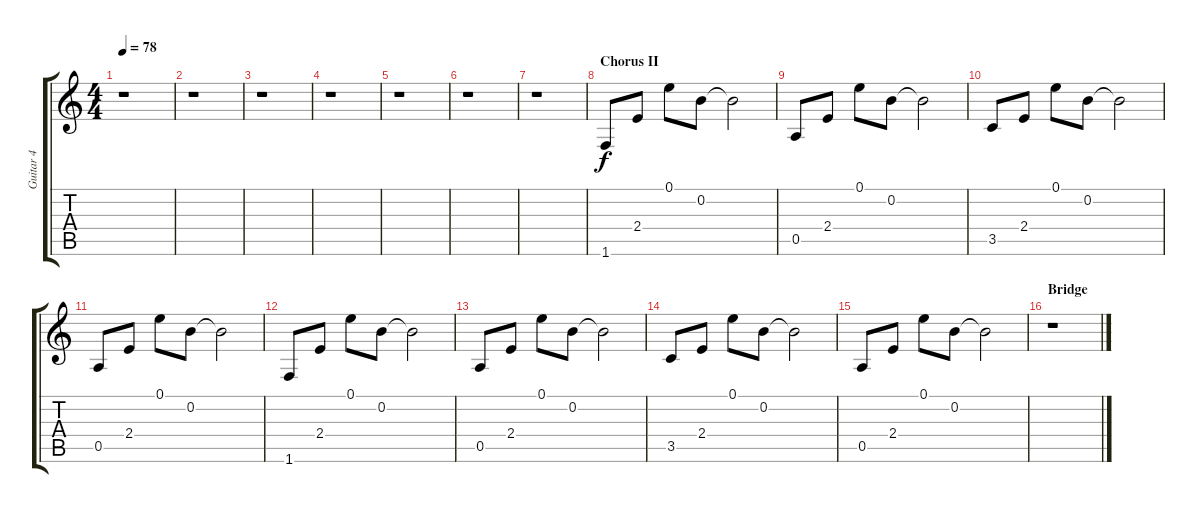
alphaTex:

\track ("Guitar 4" "Guitar 4") {instrument distortionguitar}
\staff {score tabs}
\tuning (E4 B3 G3 D3 A2 E2) {hide}
\ts (4 4)
\tempo 78
\clef g2
\ks c
r.1{dy f} |
r.1 |
r.1 |
r.1 |
r.1 |
r.1 |
r.1 |
\section ("" "Chorus II")
1.6.8 2.4.8 0.1.8 0.2.8 0.2{t}.2 |
0.5.8 2.4.8 0.1.8 0.2.8 0.2{t}.2 |
3.5.8 2.4.8 0.1.8 0.2.8 0.2{t}.2 |
0.5.8 2.4.8 0.1.8 0.2.8 0.2{t}.2 |
1.6.8 2.4.8 0.1.8 0.2.8 0.2{t}.2 |
0.5.8 2.4.8 0.1.8 0.2.8 0.2{t}.2 |
3.5.8 2.4.8 0.1.8 0.2.8 0.2{t}.2 |
0.5.8 2.4.8 0.1.8 0.2.8 0.2{t}.2 |
\section ("" "Bridge")
r.1
